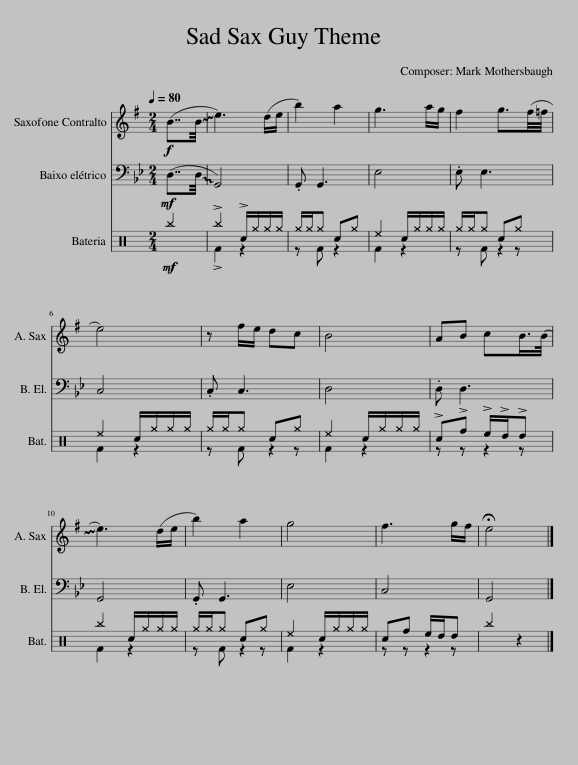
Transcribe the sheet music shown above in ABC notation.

X:1
%%score 1 2 ( 3 4 )
L:1/8
Q:1/4=80
M:2/4
I:linebreak $
K:Bb
V:1 treble transpose=-9
V:2 bass transpose=-12
V:3 perc
K:none
V:4 perc
K:none
V:1
[K:G]!f! (B7/4!~(!B/4 | !~)!e3) (d/e/ | b2) a2 | g3 a/g/ | f2 g3/2(f/4=f/4 |$ %5
 e4) | z f/e/ dc | B4 | AB cB/>(!~(!B/ |$ !~)!e3) (d/e/ | %10
 b2) a2 | g4 | f3 g/f/ | !fermata!e4 |] %14
V:2
!mf! (D,7/4!~(!D,/4 | !~)!G,,4) | .G,, G,,3 | E,4 | .E, E,3 |$ %5
 C,4 | .C, C,3 | D,4 | .D, D,3 |$ G,,4 | %10
 .G,, G,,3 | E,4 | C,4 | G,,4 |] %14
V:3
[K:C]!mf! ^b2 | !>!^b2 !>!c/^g/^g/^g/ | ^g/^g/^g c^g | ^e2 c/^g/^g/^g/ | ^g/^g/^g c^g |$ %5
 ^e2 c/^g/^g/^g/ | ^g/^g/^g c^g | ^e2 c/^g/^g/^g/ | !>!c!>!f !>!e/!>!d/!>!d |$ ^b2 c/^g/^g/^g/ | %10
 ^g/^g/^g c^g | ^e2 c/^g/^g/^g/ | cf e/d/d | ^b2 z2 |] %14
V:4
[K:C] x2 | !>!F2 z2 | z F z2 | F2 z2 | z F z2 |$ %5
 F2 z2 | z F z2 | F2 z2 | z z z2 |$ F2 z2 | %10
 z F z2 | F2 z2 | z z z2 | x4 |] %14
